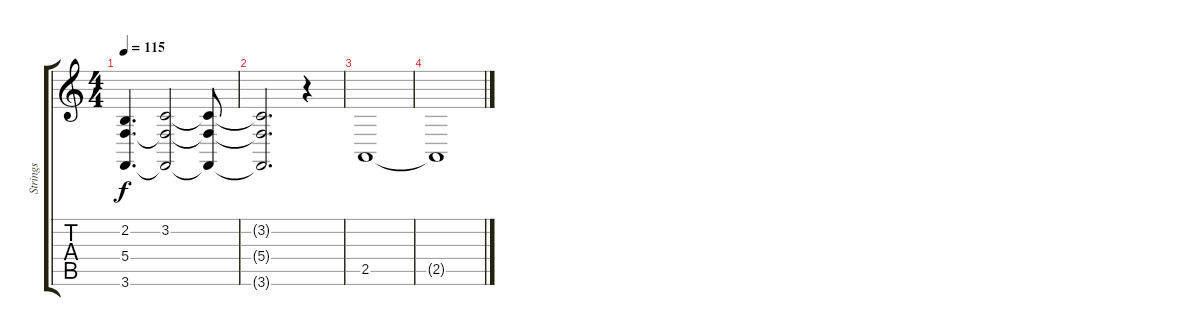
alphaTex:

\track ("Strings" "Strings") {instrument stringensemble1}
\staff {score tabs}
\tuning (D4 A3 F3 C3 G2 D2) {hide}
\ts (4 4)
\tempo 115
\clef g2
\ks c
(2.2 5.4 3.6).4{d dy f} (3.2 5.4{t} 3.6{t}).2 (3.2{t} 5.4{t} 3.6{t}).8 |
(3.2{t} 5.4{t} 3.6{t}).2{d} r.4 |
2.5.1 |
2.5{t}.1
